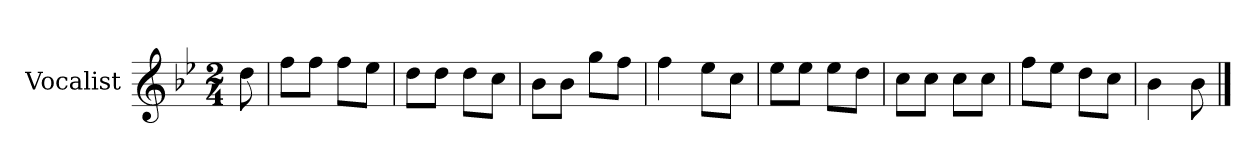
**kern
*part1
*staff1
*I"Vocalist
*k[b-e-]
*B-:
*M2/4
=
8dd
=1
8ffL
8ffJ
8ffL
8ee-J
=2
8ddL
8ddJ
8ddL
8ccJ
=3
8b-L
8b-J
8ggL
8ffJ
=4
4ff
8ee-L
8ccJ
=5
8ee-L
8ee-J
8ee-L
8ddJ
=6
8ccL
8ccJ
8ccL
8ccJ
=7
8ffL
8ee-J
8ddL
8ccJ
=8
4b-
8b-
==
*-
